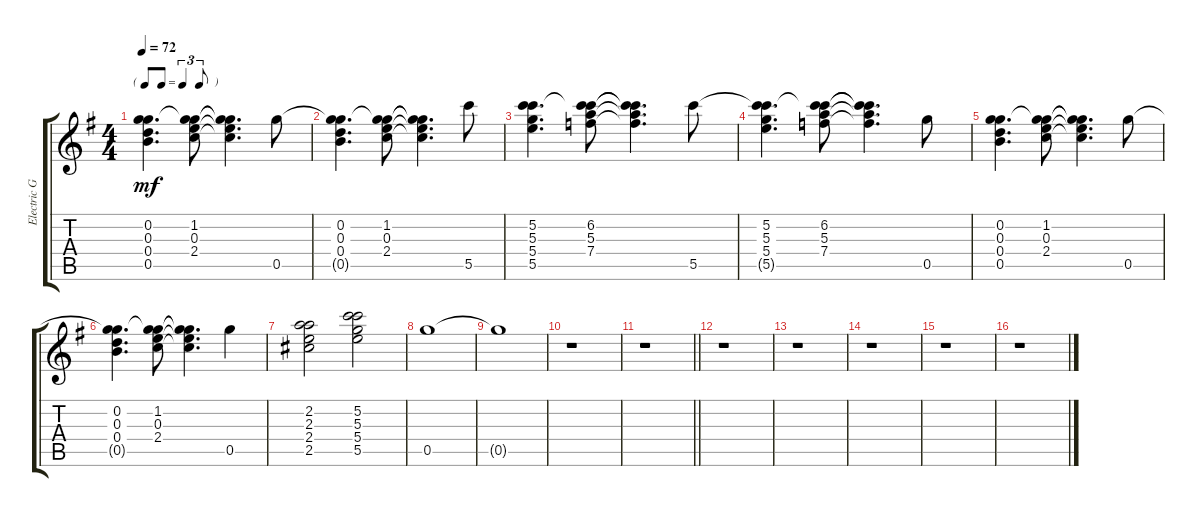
\track ("Electric Gtr.(Clean) EGDGBE" "Electric G") {instrument electricguitarclean}
\staff {score tabs}
\tuning (E4 B3 G4 D4 G4 E3) {hide}
\ts (4 4)
\tf triplet8th
\tempo 72
\clef g2
\ks g
(0.2 0.3 0.4 0.5).4{d dy mf} (1.2 0.3 2.4 0.5{t}).8 (1.2{t} 0.3{t} 2.4{t} 0.5{t}).4{d} 0.5.8 |
(0.2 0.3 0.4 0.5{t}).4{d} (1.2 0.3 2.4 0.5{t}).8 (1.2{t} 0.3{t} 2.4{t} 0.5{t}).4{d} 5.5.8 |
(5.2 5.3 5.4 5.5).4{d} (6.2 5.3 7.4 5.5{t}).8 (6.2{t} 5.3{t} 7.4{t} 5.5{t}).4{d} 5.5.8 |
(5.2 5.3 5.4 5.5{t}).4{d} (6.2 5.3 7.4 5.5{t}).8 (6.2{t} 5.3{t} 7.4{t} 5.5{t}).4{d} 0.5.8 |
(0.2 0.3 0.4 0.5).4{d} (1.2 0.3 2.4 0.5{t}).8 (1.2{t} 0.3{t} 2.4{t} 0.5{t}).4{d} 0.5.8 |
(0.2 0.3 0.4 0.5{t}).4{d} (1.2 0.3 2.4 0.5{t}).8 (1.2{t} 0.3{t} 2.4{t} 0.5{t}).4{d} 0.5.4 |
(2.2 2.3 2.4 2.5).2 (5.2 5.3 5.4 5.5).2 |
0.5.1 |
0.5{t}.1 |
r.1 |
\barLineRight lightlight
r.1 |
r.1 |
r.1 |
r.1 |
r.1 |
r.1
